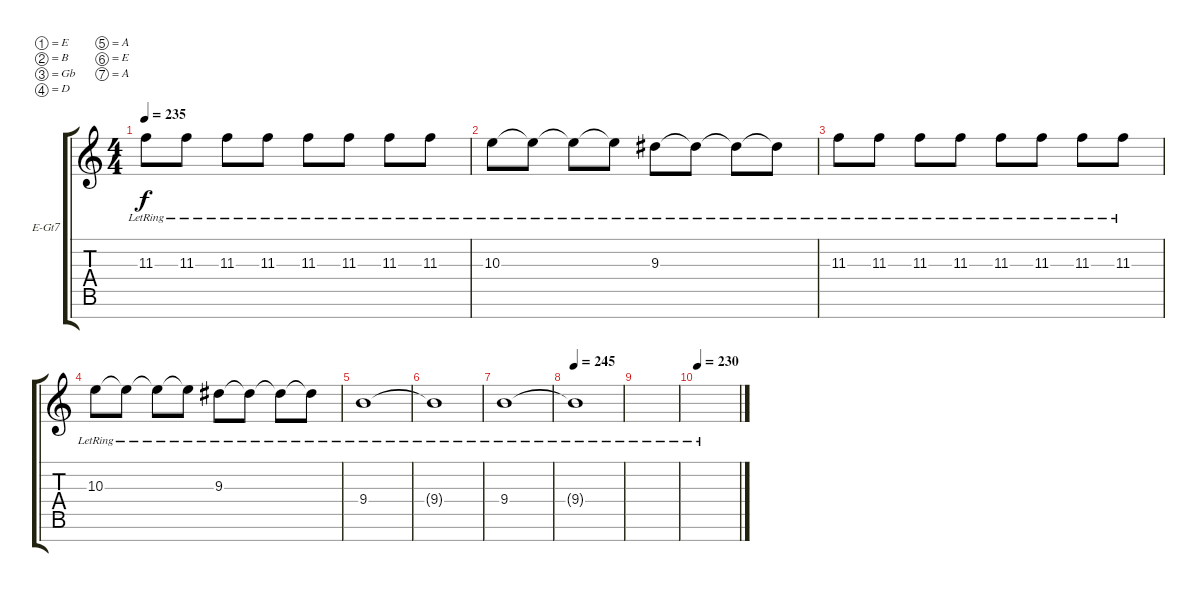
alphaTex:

\bracketExtendMode groupsimilarinstruments
\firstSystemTrackNameOrientation horizontal
\otherSystemsTrackNameOrientation horizontal
\track ("other" "E-Gt7") {instrument distortionguitar}
\staff {score tabs}
\tuning (E4 B3 Gb3 D3 A2 E2 A1)
\ts (4 4)
\tempo 235
\clef g2
\scale
0.333333
\ks c
11.3{lr}.8{dy f} 11.3{lr}.8 11.3{lr}.8 11.3{lr}.8 11.3{lr}.8 11.3{lr}.8 11.3{lr}.8 11.3{lr}.8 |
\scale
0.333333 10.3{lr}.8 10.3{lr t}.8 10.3{lr t}.8 10.3{lr t}.8 9.3{lr}.8 9.3{lr t}.8 9.3{lr t}.8 9.3{lr t}.8 |
\scale
0.333333 11.3{lr}.8 11.3{lr}.8 11.3{lr}.8 11.3{lr}.8 11.3{lr}.8 11.3{lr}.8 11.3{lr}.8 11.3{lr}.8 |
\scale
0.333333 10.3{lr}.8 10.3{lr t}.8 10.3{lr t}.8 10.3{lr t}.8 9.3{lr}.8 9.3{lr t}.8 9.3{lr t}.8 9.3{lr t}.8 |
\scale
0.333333 9.4{lr}.1 |
\scale
0.333333 9.4{lr t}.1 |
\scale
0.333333 9.4{lr}.1 |
\tempo 245
\scale
0.333333 9.4{lr t}.1 |
\scale
0.333333 |
\tempo 230
\scale
0.333333 |
\scale
0.333333 |
\scale
0.333333 |
\scale
0.333333 |
\scale
0.333333 |
\scale
0.333333 |
\scale
0.333333
